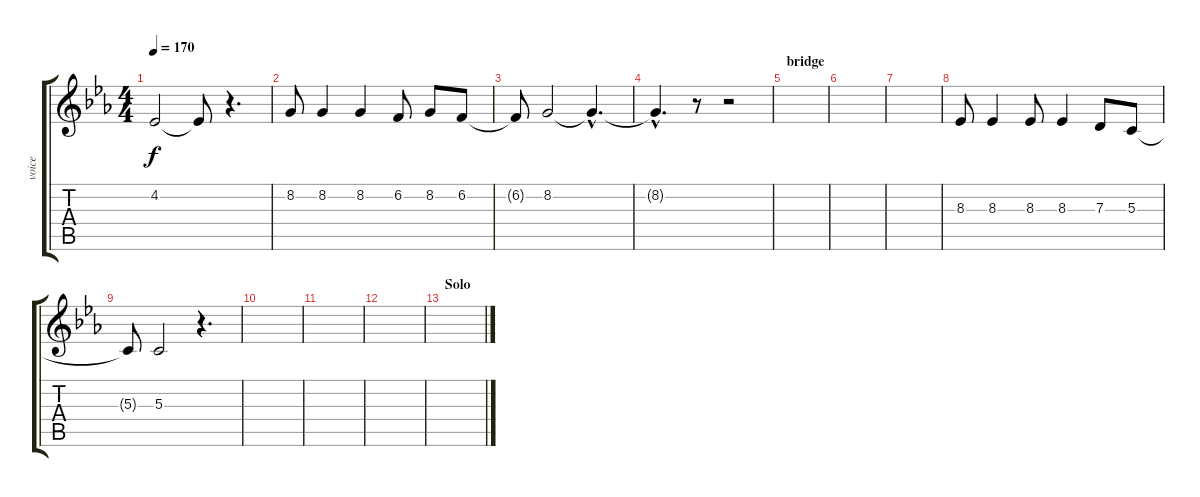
\track ("voice" "voice") {instrument altosax}
\staff {score tabs}
\tuning (E4 B3 G3 D3 A2 E2) {hide}
\ts (4 4)
\tempo 170
\clef g2
\ks cminor
4.2{t}.2{dy f} 4.2{t}.8 r.4{d} |
8.2.8 8.2.4 8.2.4 6.2.8 8.2.8 6.2.8 |
6.2{t}.8 8.2.2 8.2{hac t}.4{d} |
8.2{hac t}.4{d} r.8 r.2 |
\section ("" "bridge")
|
|
|
8.3.8 8.3.4 8.3.8 8.3.4 7.3.8 5.3.8 |
5.3{t}.8 5.3.2 r.4{d} |
|
|
|
\section ("" "Solo")
